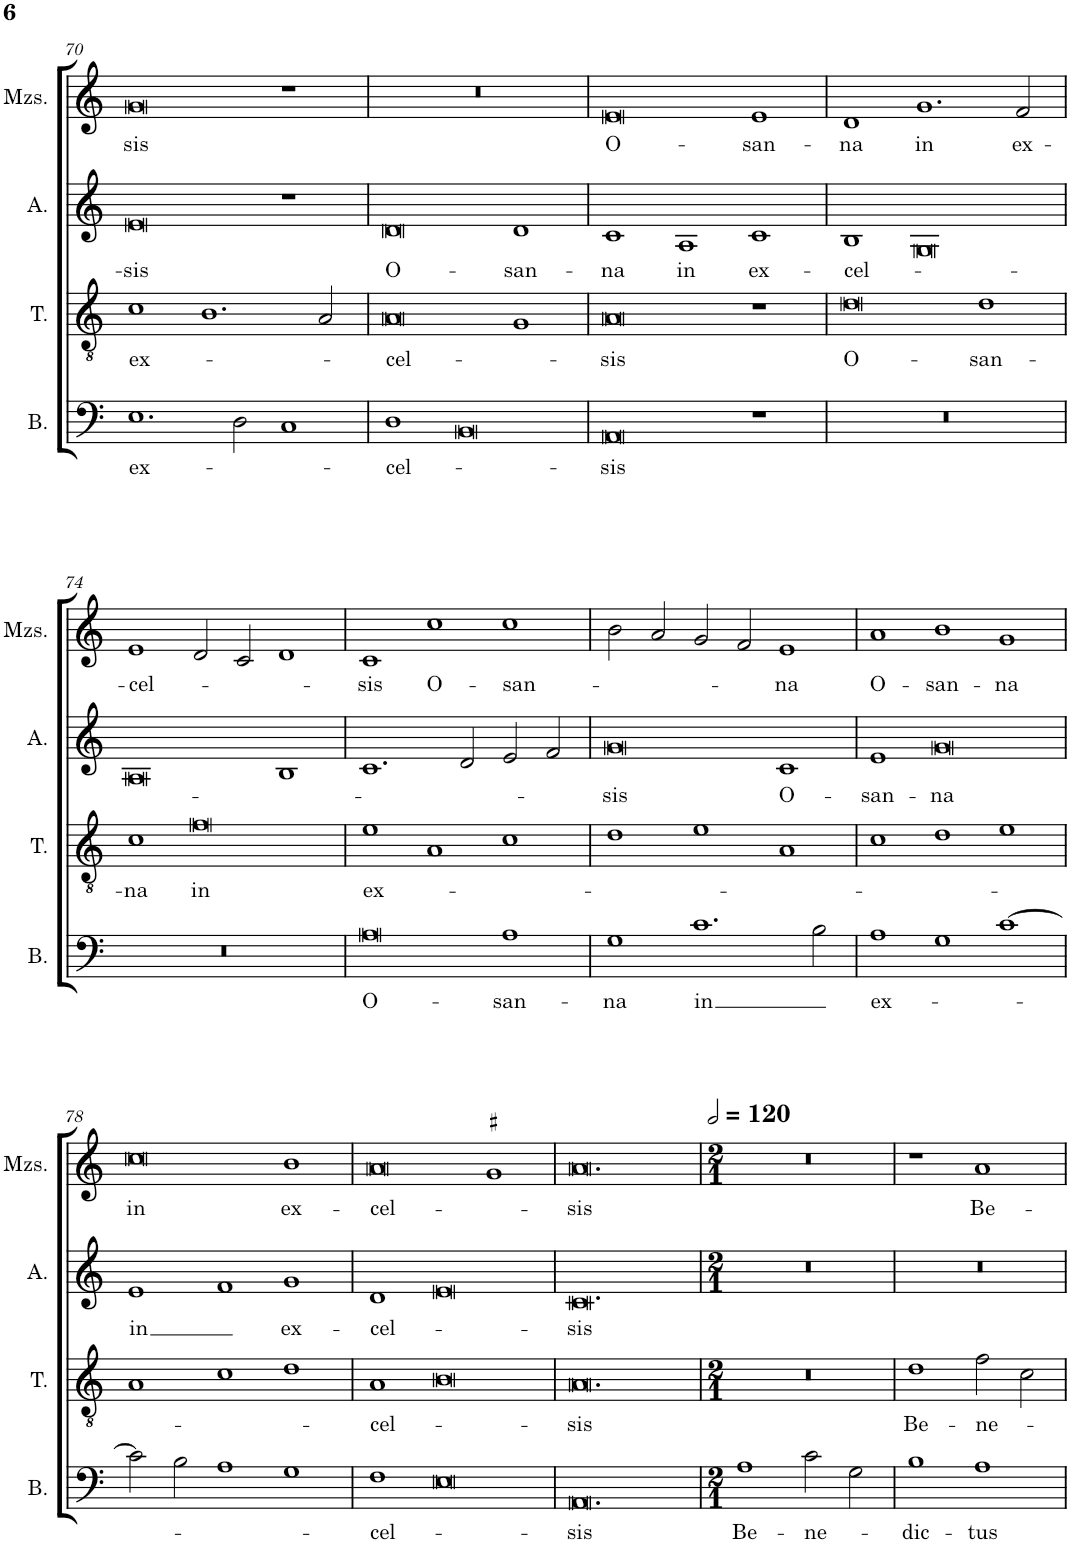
**kern	**text	**kern	**text	**kern	**text	**kern	**text
*part4	*part4	*part3	*part3	*part2	*part2	*part1	*part1
*staff4	*staff4	*staff3	*staff3	*staff2	*staff2	*staff1	*staff1
*I"Bass	*	*I"Tenor	*	*I"Alto	*	*I"Mezzo-soprano	*
*I'B.	*	*I'T.	*	*I'A.	*	*I'Mzs.	*
!!LO:PB:g=z
*clefF4	*	*clefGv2	*	*clefG2	*	*clefG2	*
*k[]	*	*k[]	*	*k[]	*	*k[]	*
*M3/1	*	*M3/1	*	*M3/1	*	*M3/1	*
=70	=70	=70	=70	=70	=70	=70	=70
!	!LO:LY:b	!	!LO:LY:b	!	!LO:LY:b	!	!LO:LY:b
1.E	ex-	1c	ex-	0e	-sis	0g	sis
.	.	1.B	.	.	.	.	.
2D\	.	.	.	.	.	.	.
1C	.	.	.	1r	.	1r	.
.	.	2A/	.	.	.	.	.
=71	=71	=71	=71	=71	=71	=71	=71
!	!LO:LY:b	!	!LO:LY:b	!	!LO:LY:b	!	!
1D	-cel-	0A	-cel-	0d	O-	0.r	.
0BB	.	.	.	.	.	.	.
!	!	!	!	!	!LO:LY:b	!	!
.	.	1G	.	1d	-san-	.	.
=72	=72	=72	=72	=72	=72	=72	=72
!	!LO:LY:b	!	!LO:LY:b	!	!LO:LY:b	!	!LO:LY:b
0AA	-sis	0A	-sis	1c	-na	0e	O-
!	!	!	!	!	!LO:LY:b	!	!
.	.	.	.	1A	in	.	.
!	!	!	!	!	!LO:LY:b	!	!LO:LY:b
1r	.	1r	.	1c	ex-	1e	-san-
=73	=73	=73	=73	=73	=73	=73	=73
!	!	!	!LO:LY:b	!	!LO:LY:b	!	!LO:LY:b
0.r	.	0d	O-	1B	-cel-	1d	-na
!	!	!	!	!	!	!	!LO:LY:b
.	.	.	.	0G	.	1.g	in
!	!	!	!LO:LY:b	!	!	!	!
.	.	1d	-san-	.	.	.	.
!	!	!	!	!	!	!	!LO:LY:b
.	.	.	.	.	.	2f/	ex-
!!LO:LB:g=z
=74	=74	=74	=74	=74	=74	=74	=74
!	!	!	!LO:LY:b	!	!	!	!LO:LY:b
0.r	.	1c	-na	0A	.	1e	-cel-
!	!	!	!LO:LY:b	!	!	!	!
.	.	0f	in	.	.	2d/	.
.	.	.	.	.	.	2c/	.
.	.	.	.	1B	.	1d	.
=75	=75	=75	=75	=75	=75	=75	=75
!	!LO:LY:b	!	!LO:LY:b	!	!	!	!LO:LY:b
0A	O-	1e	ex-	1.c	.	1c	-sis
!	!	!	!	!	!	!	!LO:LY:b
.	.	1A	.	.	.	1cc	O-
.	.	.	.	2d/	.	.	.
!	!LO:LY:b	!	!	!	!	!	!LO:LY:b
1A	-san-	1c	.	2e/	.	1cc	-san-
.	.	.	.	2f/	.	.	.
=76	=76	=76	=76	=76	=76	=76	=76
!	!LO:LY:b	!	!	!	!LO:LY:b	!	!
1G	-na	1d	.	0g	-sis	2b\	.
.	.	.	.	.	.	2a/	.
!	!LO:LY:b	!	!	!	!	!	!
1.c	in	1e	.	.	.	2g/	.
.	.	.	.	.	.	2f/	.
!	!	!	!	!	!LO:LY:b	!	!LO:LY:b
.	.	1A	.	1c	O-	1e	-na
2B\	.	.	.	.	.	.	.
=77	=77	=77	=77	=77	=77	=77	=77
!	!LO:LY:b	!	!	!	!LO:LY:b	!	!LO:LY:b
1A	ex-	1c	.	1e	-san-	1a	O-
!	!	!	!	!	!LO:LY:b	!	!LO:LY:b
1G	.	1d	.	0g	-na	1b	-san-
!	!	!	!	!	!	!	!LO:LY:b
[1c	.	1e	.	.	.	1g	-na
!!LO:LB:g=z
=78	=78	=78	=78	=78	=78	=78	=78
!	!	!	!	!	!LO:LY:b	!	!LO:LY:b
2c\]	.	1A	.	1e	in	0cc	in
2B\	.	.	.	.	.	.	.
1A	.	1c	.	1f	.	.	.
!	!	!	!	!	!LO:LY:b	!	!LO:LY:b
1G	.	1d	.	1g	ex-	1b	ex-
=79	=79	=79	=79	=79	=79	=79	=79
!	!LO:LY:b	!	!LO:LY:b	!	!LO:LY:b	!	!LO:LY:b
1F	-cel-	1A	-cel-	1d	-cel-	0a	-cel-
0E	.	0B	.	0e	.	.	.
.	.	.	.	.	.	1g#X	.
=80	=80	=80	=80	=80	=80	=80	=80
!	!LO:LY:b	!	!LO:LY:b	!	!LO:LY:b	!	!LO:LY:b
0.AA	-sis	0.A	-sis	0.c	-sis	0.a	-sis
=81	=81	=81	=81	=81	=81	=81	=81
*M2/1	*	*M2/1	*	*M2/1	*	*M2/1	*
*	*	*	*	*	*	*MM240	*
!	!LO:LY:b	!	!	!	!	!	!
1A	Be-	0r	.	0r	.	0r	.
!	!LO:LY:b	!	!	!	!	!	!
2c\	-ne-	.	.	.	.	.	.
2G\	.	.	.	.	.	.	.
=82	=82	=82	=82	=82	=82	=82	=82
!	!LO:LY:b	!	!LO:LY:b	!	!	!	!
1B	-dic-	1d	Be-	0r	.	1r	.
!	!LO:LY:b	!	!LO:LY:b	!	!	!	!LO:LY:b
1A	-tus	2f\	-ne-	.	.	1a	Be-
.	.	2c\	.	.	.	.	.
=	=	=	=	=	=	=	=
*-	*-	*-	*-	*-	*-	*-	*-
